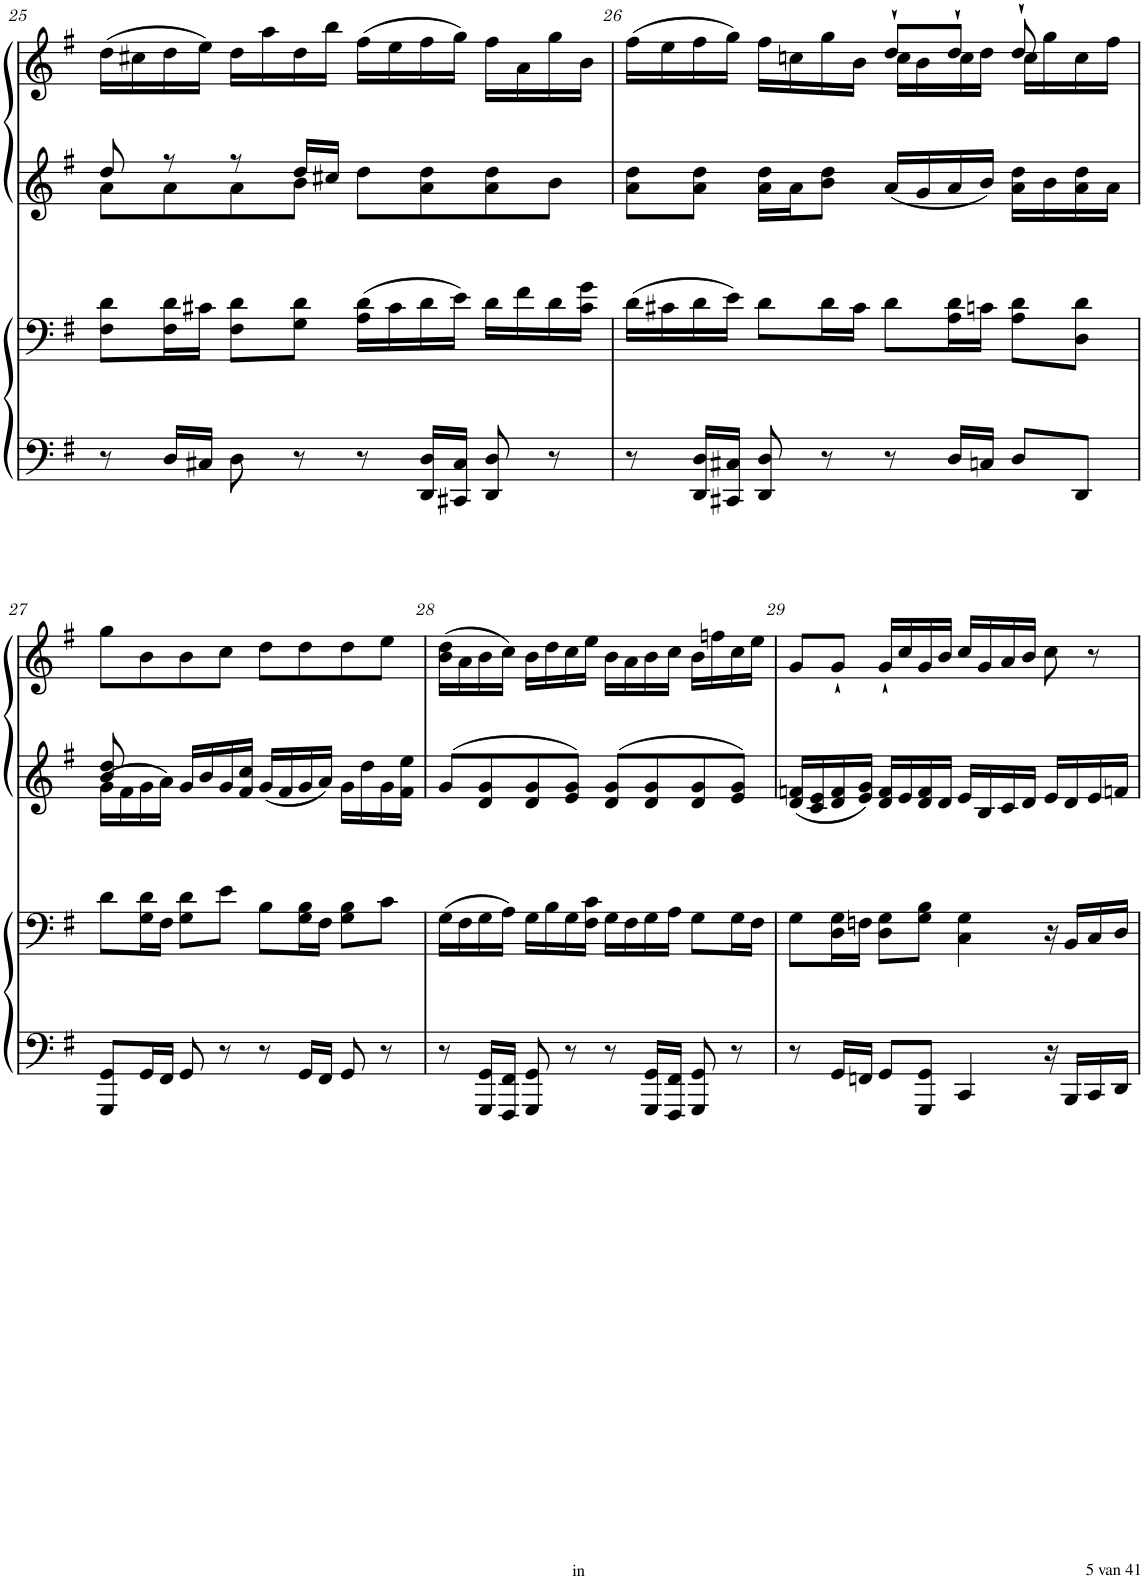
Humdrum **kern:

**kern	**kern	**kern	**kern
*part2	*part2	*part1	*part1
*staff4	*staff3	*staff2	*staff1
*I"Secondo	*	*I"Primo	*
!!LO:PB:g=z
*clefF4	*clefF4	*clefG2	*clefG2
*k[f#]	*k[f#]	*k[f#]	*k[f#]
*M2/2	*M2/2	*M2/2	*M2/2
*met(c|)	*met(c|)	*met(c|)	*met(c|)
=25	=25	=25	=25
*	*	*^	*
8r	8F#\ 8d\L	8dd/	8a\L	(16dd\LL
.	.	.	.	16cc#X\
16D/LL	16F#\ 16d\L	8r	8a\	16dd\
16C#X/JJ	16c#X\JJ	.	.	16ee\JJ)
8D\	8F#\ 8d\L	8r	8a\	16dd\LL
.	.	.	.	16aa\
8r	8G\ 8d\J	16dd/LL	8b\J	16dd\
.	.	16cc#X/JJ	.	16bb\JJ
8r	(16A\ 16d\LL	8dd\L	2ryy	(16ff#\LL
.	16c#\	.	.	16ee\
16DD/ 16D/LL	16d\	8a\ 8dd\	.	16ff#\
16CC#X/ 16C#/JJ	16e\JJ)	.	.	16gg\JJ)
8DD/ 8D/	16d\LL	8a\ 8dd\	.	16ff#\LL
.	16f#\	.	.	16a\
8r	16d\	8b\J	.	16gg\
.	16c#\ 16g\JJ	.	.	16b\JJ
*	*	*v	*v	*
=26	=26	=26	=26
*	*	*	*^
8r	(16d\LL	8a\ 8dd\L	(>16ff#\LL	2ryy
.	16c#X\	.	16ee\	.
16DD/ 16D/LL	16d\	8a\ 8dd\J	16ff#\	.
16CC#X/ 16C#X/JJ	16e\JJ)	.	16gg\JJ)	.
8DD/ 8D/	8d\L	16a\ 16dd\LL	16ff#\LL	.
.	.	16a\J	16ccn\	.
8r	16d\L	8b\ 8dd\J	16gg\	.
.	16c#\JJ	.	16b\JJ	.
8r	8d\L	16a/LL	16cc\LL	8dd`/L
.	.	16g/	16b\	.
16D/LL	16A\ 16d\L	16a/	16cc\	8dd`/J
16Cn/JJ	16cn\JJ	16b/JJ	16dd\JJ	.
8D/L	8A\ 8d\L	16a\ 16dd\LL	16cc\LL	8dd`/
.	.	16b\	16gg\	.
8DD/J	8D\ 8d\J	16a\ 16dd\	16cc\	8ryy
.	.	16a\JJ	16ff#\JJ	.
*	*	*	*v	*v
!!LO:LB:g=z
=27	=27	=27	=27
*	*	*^	*
8GGG/ 8GG/L	8d\L	16g\LL	8b/ 8dd/	8gg\L
.	.	16f#\	.	.
16GG/L	16G\ 16d\L	16g\	2..ryy	8b\
16FF#/JJ	16F#\JJ	16a\JJ	.	.
8GG/	8G\ 8d\L	16g/LL	.	8b\
.	.	16b/	.	.
8r	8e\J	16g/	.	8cc\J
.	.	16f#/ 16cc/JJ	.	.
8r	8B\L	16g/LL	.	8dd\L
.	.	16f#/	.	.
16GG/LL	16G\ 16B\L	16g/	.	8dd\
16FF#/JJ	16F#\JJ	16a/JJ	.	.
8GG/	8G\ 8B\L	16g\LL	.	8dd\
.	.	16dd\	.	.
8r	8c\J	16g\	.	8ee\J
.	.	16f#\ 16ee\JJ	.	.
*	*	*v	*v	*
=28	=28	=28	=28
8r	(16G\LL	8g/L	(16b\ 16dd\LL
.	16F#\	.	16a\
16GGG/ 16GG/LL	16G\	8d/ 8g/	16b\
16FFF#/ 16FF#/JJ	16A\JJ)	.	16cc\JJ)
8GGG/ 8GG/	16G\LL	8d/ 8g/	16b\LL
.	16B\	.	16dd\
8r	16G\	8e/ 8g/J	16cc\
.	16F#\ 16c\JJ	.	16ee\JJ
8r	16G\LL	8d/ 8g/L	16b\LL
.	16F#\	.	16a\
16GGG/ 16GG/LL	16G\	8d/ 8g/	16b\
16FFF#/ 16FF#/JJ	16A\JJ	.	16cc\JJ
8GGG/ 8GG/	8G\L	8d/ 8g/	16b\LL
.	.	.	16ffn\
8r	16G\L	8e/ 8g/J	16cc\
.	16F#\JJ	.	16ee\JJ
=29	=29	=29	=29
8r	8G\L	16d/ 16fn/LL	8g/L
.	.	16c/ 16e/	.
16GG/LL	16D\ 16G\L	16d/ 16f/	8g`/J
16FFn/JJ	16Fn\JJ	16e/ 16g/JJ	.
8GG/L	8D\ 8G\L	16d/ 16f/LL	16g`/LL
.	.	16e/	16cc/
8GGG/ 8GG/J	8G\ 8B\J	16d/ 16f/	16g/
.	.	16d/JJ	16b/JJ
4CC/	4C\ 4G\	16e/LL	16cc/LL
.	.	16B/	16g/
.	.	16c/	16a/
.	.	16d/JJ	16b/JJ
16r	16r	16e/LL	8cc\
16BBB/LL	16BB/LL	16d/	.
16CC/	16C/	16e/	8r
16DD/JJ	16D/JJ	16fn/JJ	.
=	=	=	=
*-	*-	*-	*-
